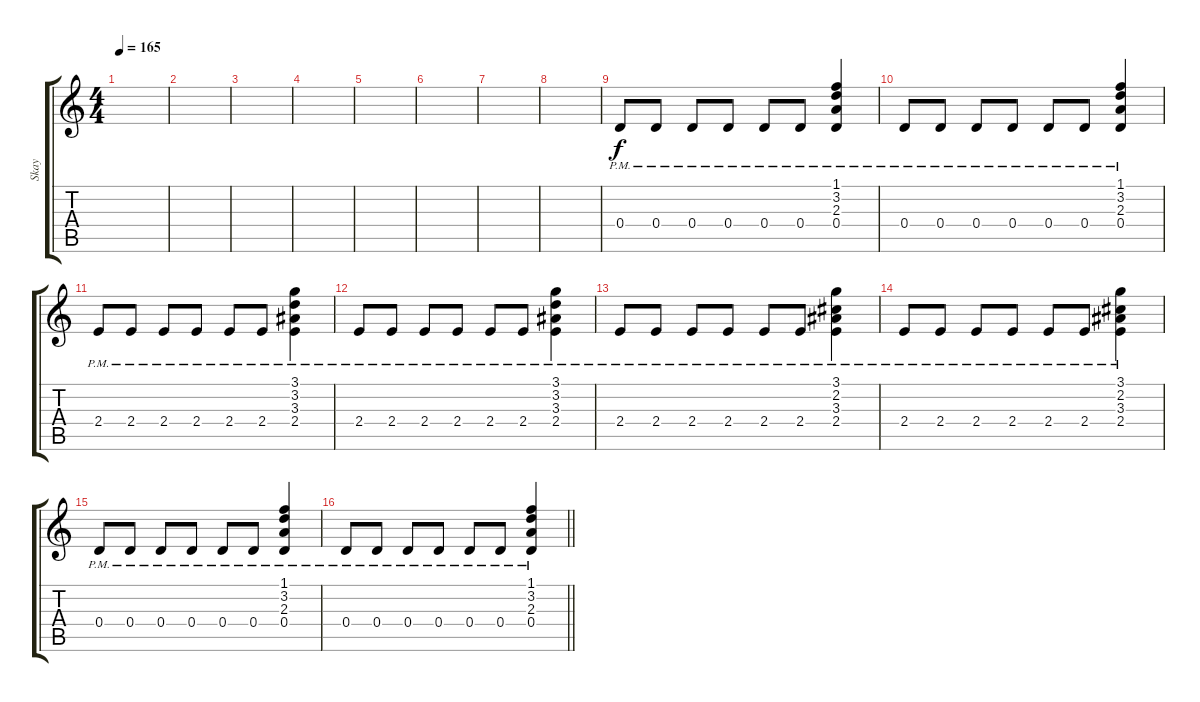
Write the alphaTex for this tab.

\track ("Skay" "Skay") {instrument electricguitarclean}
\staff {score tabs}
\tuning (E4 B3 G3 D3 A2 E2) {hide}
\ts (4 4)
\tempo 165
\clef g2
\ks c
|
|
|
|
|
|
|
|
0.4{pm}.8 0.4{pm}.8 0.4{pm}.8 0.4{pm}.8 0.4{pm}.8 0.4{pm}.8 (1.1 3.2 2.3{pm} 0.4).4 |
0.4{pm}.8 0.4{pm}.8 0.4{pm}.8 0.4{pm}.8 0.4{pm}.8 0.4{pm}.8 (1.1 3.2 2.3{pm} 0.4{pm}).4 |
2.4{pm}.8 2.4{pm}.8 2.4{pm}.8 2.4{pm}.8 2.4{pm}.8 2.4{pm}.8 (3.1 3.2 3.3{pm} 2.4{pm}).4 |
2.4{pm}.8 2.4{pm}.8 2.4{pm}.8 2.4{pm}.8 2.4{pm}.8 2.4{pm}.8 (3.1 3.2 3.3{pm} 2.4{pm}).4 |
2.4{pm}.8 2.4{pm}.8 2.4{pm}.8 2.4{pm}.8 2.4{pm}.8 2.4{pm}.8 (3.1 2.2 3.3{pm} 2.4{pm}).4 |
2.4{pm}.8 2.4{pm}.8 2.4{pm}.8 2.4{pm}.8 2.4{pm}.8 2.4{pm}.8 (3.1 2.2 3.3{pm} 2.4{pm}).4 |
0.4{pm}.8 0.4{pm}.8 0.4{pm}.8 0.4{pm}.8 0.4{pm}.8 0.4{pm}.8 (1.1 3.2 2.3{pm} 0.4{pm}).4 |
\barLineRight lightlight
0.4{pm}.8 0.4{pm}.8 0.4{pm}.8 0.4{pm}.8 0.4{pm}.8 0.4{pm}.8 (1.1 3.2 2.3{pm} 0.4{pm}).4
